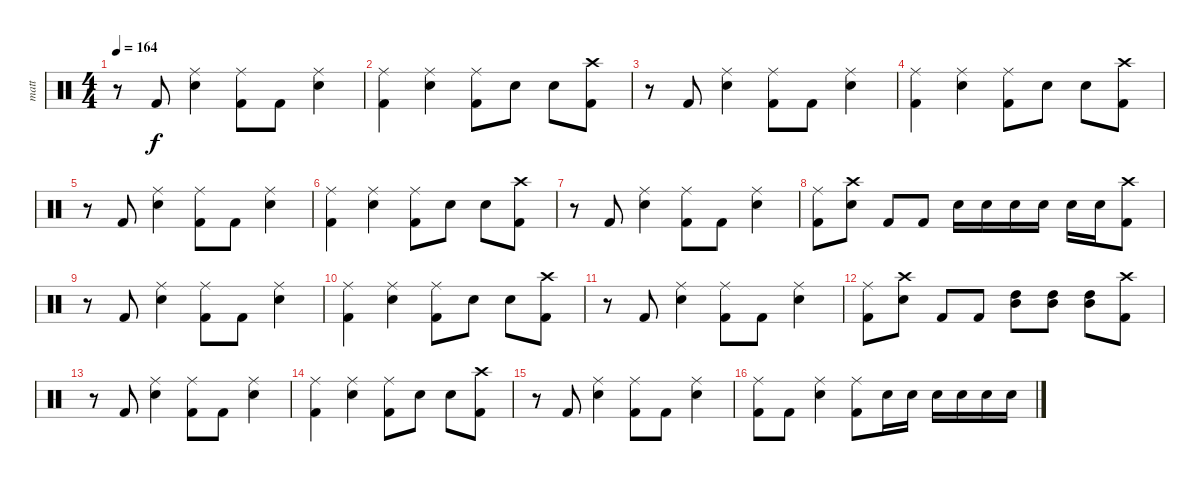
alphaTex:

\track ("matt" "matt") {instrument percussion}
\staff {score}
\articulation defaults
\ts (4 4)
\tempo 164
\clef neutral
\ks c
r.8{dy f} "Kick (hit) 2".8 ("Ride (middle)" "Electric Snare (hit)").4 ("Ride (middle)" "Kick (hit) 2").8 "Kick (hit) 2".8 ("Ride (middle)" "Electric Snare (hit)").4 |
("Ride (middle)" "Kick (hit) 2").4 ("Ride (middle)" "Electric Snare (hit)").4 ("Ride (middle)" "Kick (hit) 2").8 "Electric Snare (hit)".8 "Electric Snare (hit)".8 ("Crash high (hit)" "Kick (hit) 2").8 |
r.8 "Kick (hit) 2".8 ("Ride (middle)" "Electric Snare (hit)").4 ("Ride (middle)" "Kick (hit) 2").8 "Kick (hit) 2".8 ("Ride (middle)" "Electric Snare (hit)").4 |
("Ride (middle)" "Kick (hit) 2").4 ("Ride (middle)" "Electric Snare (hit)").4 ("Ride (middle)" "Kick (hit) 2").8 "Electric Snare (hit)".8 "Electric Snare (hit)".8 ("Crash high (hit)" "Kick (hit) 2").8 |
r.8 "Kick (hit) 2".8 ("Ride (middle)" "Electric Snare (hit)").4 ("Ride (middle)" "Kick (hit) 2").8 "Kick (hit) 2".8 ("Ride (middle)" "Electric Snare (hit)").4 |
("Ride (middle)" "Kick (hit) 2").4 ("Ride (middle)" "Electric Snare (hit)").4 ("Ride (middle)" "Kick (hit) 2").8 "Electric Snare (hit)".8 "Electric Snare (hit)".8 ("Crash high (hit)" "Kick (hit) 2").8 |
r.8 "Kick (hit) 2".8 ("Ride (middle)" "Electric Snare (hit)").4 ("Ride (middle)" "Kick (hit) 2").8 "Kick (hit) 2".8 ("Ride (middle)" "Electric Snare (hit)").4 |
("Ride (middle)" "Kick (hit) 2").8 ("Crash high (hit)" "Electric Snare (hit)").8 "Kick (hit) 2".8 "Kick (hit) 2".8 "Electric Snare (hit)".16 "Electric Snare (hit)".16 "Electric Snare (hit)".16 "Electric Snare (hit)".16 "Electric Snare (hit)".16 "Electric Snare (hit)".16 ("Crash high (hit)" "Kick (hit) 2").8 |
r.8 "Kick (hit) 2".8 ("Ride (middle)" "Electric Snare (hit)").4 ("Ride (middle)" "Kick (hit) 2").8 "Kick (hit) 2".8 ("Ride (middle)" "Electric Snare (hit)").4 |
("Ride (middle)" "Kick (hit) 2").4 ("Ride (middle)" "Electric Snare (hit)").4 ("Ride (middle)" "Kick (hit) 2").8 "Electric Snare (hit)".8 "Electric Snare (hit)".8 ("Crash high (hit)" "Kick (hit) 2").8 |
r.8 "Kick (hit) 2".8 ("Ride (middle)" "Electric Snare (hit)").4 ("Ride (middle)" "Kick (hit) 2").8 "Kick (hit) 2".8 ("Ride (middle)" "Electric Snare (hit)").4 |
("Ride (middle)" "Kick (hit) 2").8 ("Crash high (hit)" "Electric Snare (hit)").8 "Kick (hit) 2".8 "Kick (hit) 2".8 ("Mid Tom (hit)" "High Tom (hit)").8 ("Mid Tom (hit)" "High Tom (hit)").8 ("Mid Tom (hit)" "High Tom (hit)").8 ("Crash high (hit)" "Kick (hit) 2").8 |
r.8 "Kick (hit) 2".8 ("Ride (middle)" "Electric Snare (hit)").4 ("Ride (middle)" "Kick (hit) 2").8 "Kick (hit) 2".8 ("Ride (middle)" "Electric Snare (hit)").4 |
("Ride (middle)" "Kick (hit) 2").4 ("Ride (middle)" "Electric Snare (hit)").4 ("Ride (middle)" "Kick (hit) 2").8 "Electric Snare (hit)".8 "Electric Snare (hit)".8 ("Crash high (hit)" "Kick (hit) 2").8 |
r.8 "Kick (hit) 2".8 ("Ride (middle)" "Electric Snare (hit)").4 ("Ride (middle)" "Kick (hit) 2").8 "Kick (hit) 2".8 ("Ride (middle)" "Electric Snare (hit)").4 |
("Ride (middle)" "Kick (hit) 2").8 "Kick (hit) 2".8 ("Ride (middle)" "Electric Snare (hit)").4 ("Ride (middle)" "Kick (hit) 2").8 "Electric Snare (hit)".16 "Electric Snare (hit)".16 "Electric Snare (hit)".16 "Electric Snare (hit)".16 "Electric Snare (hit)".16 "Electric Snare (hit)".16
